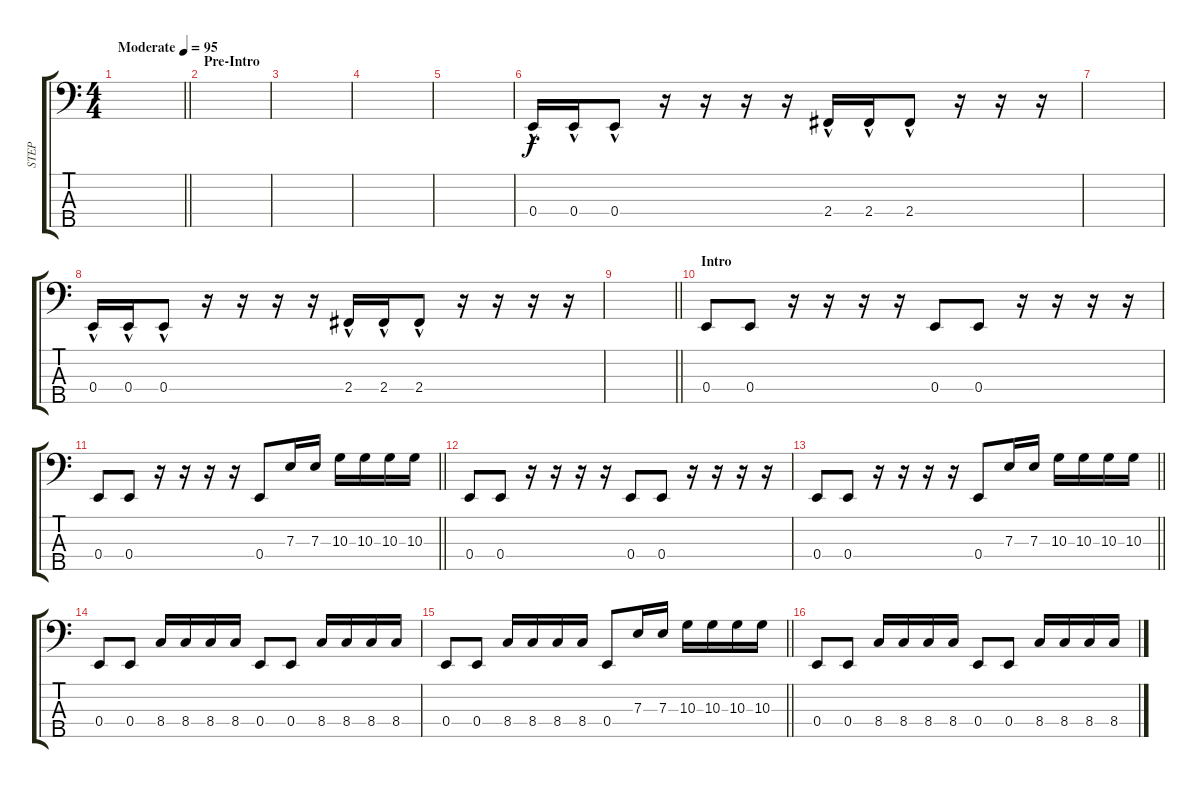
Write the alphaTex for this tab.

\track ("STEP" "STEP") {instrument electricbasspick}
\staff {score tabs}
\tuning (G2 D2 A1 E1 B0) {hide}
\ts (4 4)
\tempo (95 "Moderate")
\clef f4
\barLineRight lightlight
\ks c
|
\section ("" "Pre-Intro")
|
|
|
|
0.4{hac}.16 0.4{hac}.16 0.4{hac}.8 r.16 r.16 r.16 r.16 2.4{hac}.16 2.4{hac}.16 2.4{hac}.8 r.16 r.16 r.16 |
|
0.4{hac}.16 0.4{hac}.16 0.4{hac}.8 r.16 r.16 r.16 r.16 2.4{hac}.16 2.4{hac}.16 2.4{hac}.8 r.16 r.16 r.16 r.16 |
\barLineRight lightlight
|
\section ("" "Intro")
0.4.8{dy f} 0.4.8 r.16 r.16 r.16 r.16 0.4.8 0.4.8 r.16 r.16 r.16 r.16 |
\barLineRight lightlight
0.4.8 0.4.8 r.16 r.16 r.16 r.16 0.4.8 7.3.16 7.3.16 10.3.16 10.3.16 10.3.16 10.3.16 |
0.4.8 0.4.8 r.16 r.16 r.16 r.16 0.4.8 0.4.8 r.16 r.16 r.16 r.16 |
\barLineRight lightlight
0.4.8 0.4.8 r.16 r.16 r.16 r.16 0.4.8 7.3.16 7.3.16 10.3.16 10.3.16 10.3.16 10.3.16 |
0.4.8 0.4.8 8.4.16 8.4.16 8.4.16 8.4.16 0.4.8 0.4.8 8.4.16 8.4.16 8.4.16 8.4.16 |
\barLineRight lightlight
0.4.8 0.4.8 8.4.16 8.4.16 8.4.16 8.4.16 0.4.8 7.3.16 7.3.16 10.3.16 10.3.16 10.3.16 10.3.16 |
0.4.8 0.4.8 8.4.16 8.4.16 8.4.16 8.4.16 0.4.8 0.4.8 8.4.16 8.4.16 8.4.16 8.4.16
